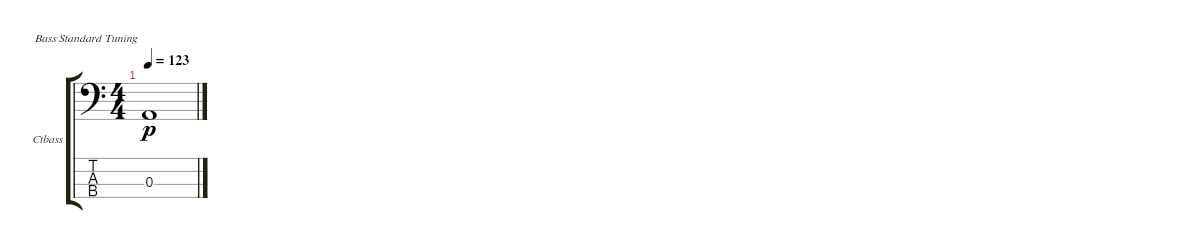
\defaultSystemsLayout 4
\bracketExtendMode groupsimilarinstruments
\firstSystemTrackNameOrientation horizontal
\otherSystemsTrackNameOrientation horizontal
\track ("Contrabass" "Ctbass") {instrument contrabass}
\staff {score tabs}
\tuning (G2 D2 A1 E1)
\ts (4 4)
\tempo 123
\clef f4
\scale
0.333333
\ks c
0.3{t}.1{dy p} |
\scale
0.333333 |
\scale
0.333333 |
\scale
0.333333 |
\scale
0.333333 |
\scale
0.333333 |
\scale
0.333333
